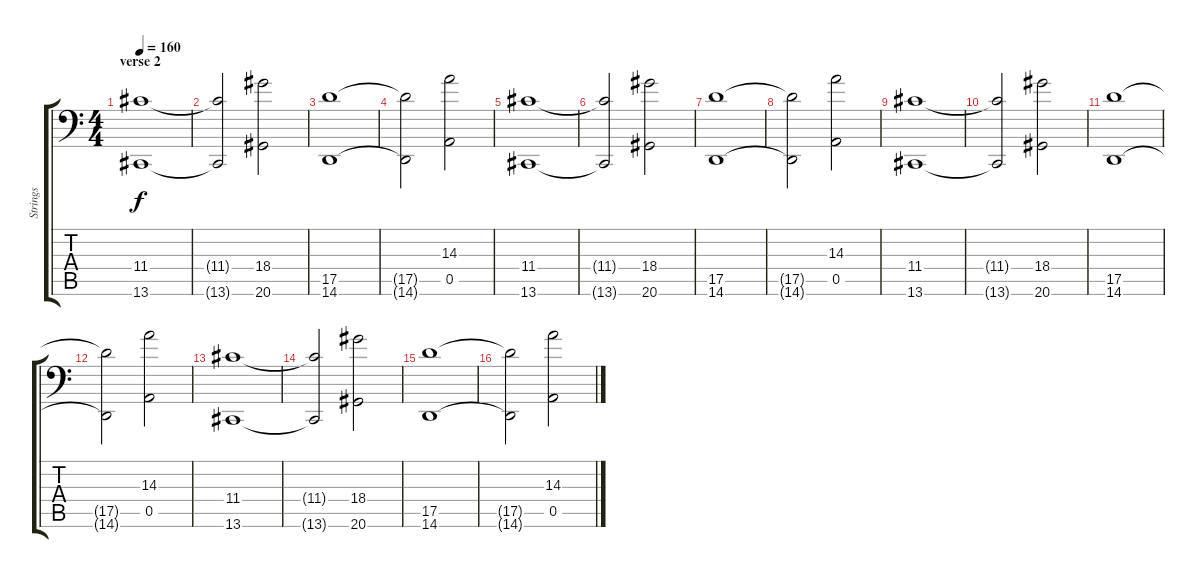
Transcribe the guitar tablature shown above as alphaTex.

\track ("Strings" "Strings") {instrument stringensemble1}
\staff {score tabs}
\tuning (E4 B3 G3 D3 A2 C1) {hide}
\ts (4 4)
\section ("" "verse 2")
\tempo 160
\clef f4
\ks c
(11.4 13.6).1{dy f volume 14 instrument stringensemble1} |
(11.4{t} 13.6{t}).2 (18.4 20.6).2 |
(17.5 14.6).1{volume 14 instrument stringensemble1} |
(17.5{t} 14.6{t}).2 (14.3 0.5).2 |
(11.4 13.6).1{volume 14 instrument stringensemble1} |
(11.4{t} 13.6{t}).2 (18.4 20.6).2 |
(17.5 14.6).1{volume 14 instrument stringensemble1} |
(17.5{t} 14.6{t}).2 (14.3 0.5).2 |
(11.4 13.6).1{volume 14 instrument stringensemble1} |
(11.4{t} 13.6{t}).2 (18.4 20.6).2 |
(17.5 14.6).1{volume 14 instrument stringensemble1} |
(17.5{t} 14.6{t}).2 (14.3 0.5).2 |
(11.4 13.6).1{volume 14 instrument stringensemble1} |
(11.4{t} 13.6{t}).2 (18.4 20.6).2 |
(17.5 14.6).1{volume 14 instrument stringensemble1} |
(17.5{t} 14.6{t}).2 (14.3 0.5).2
